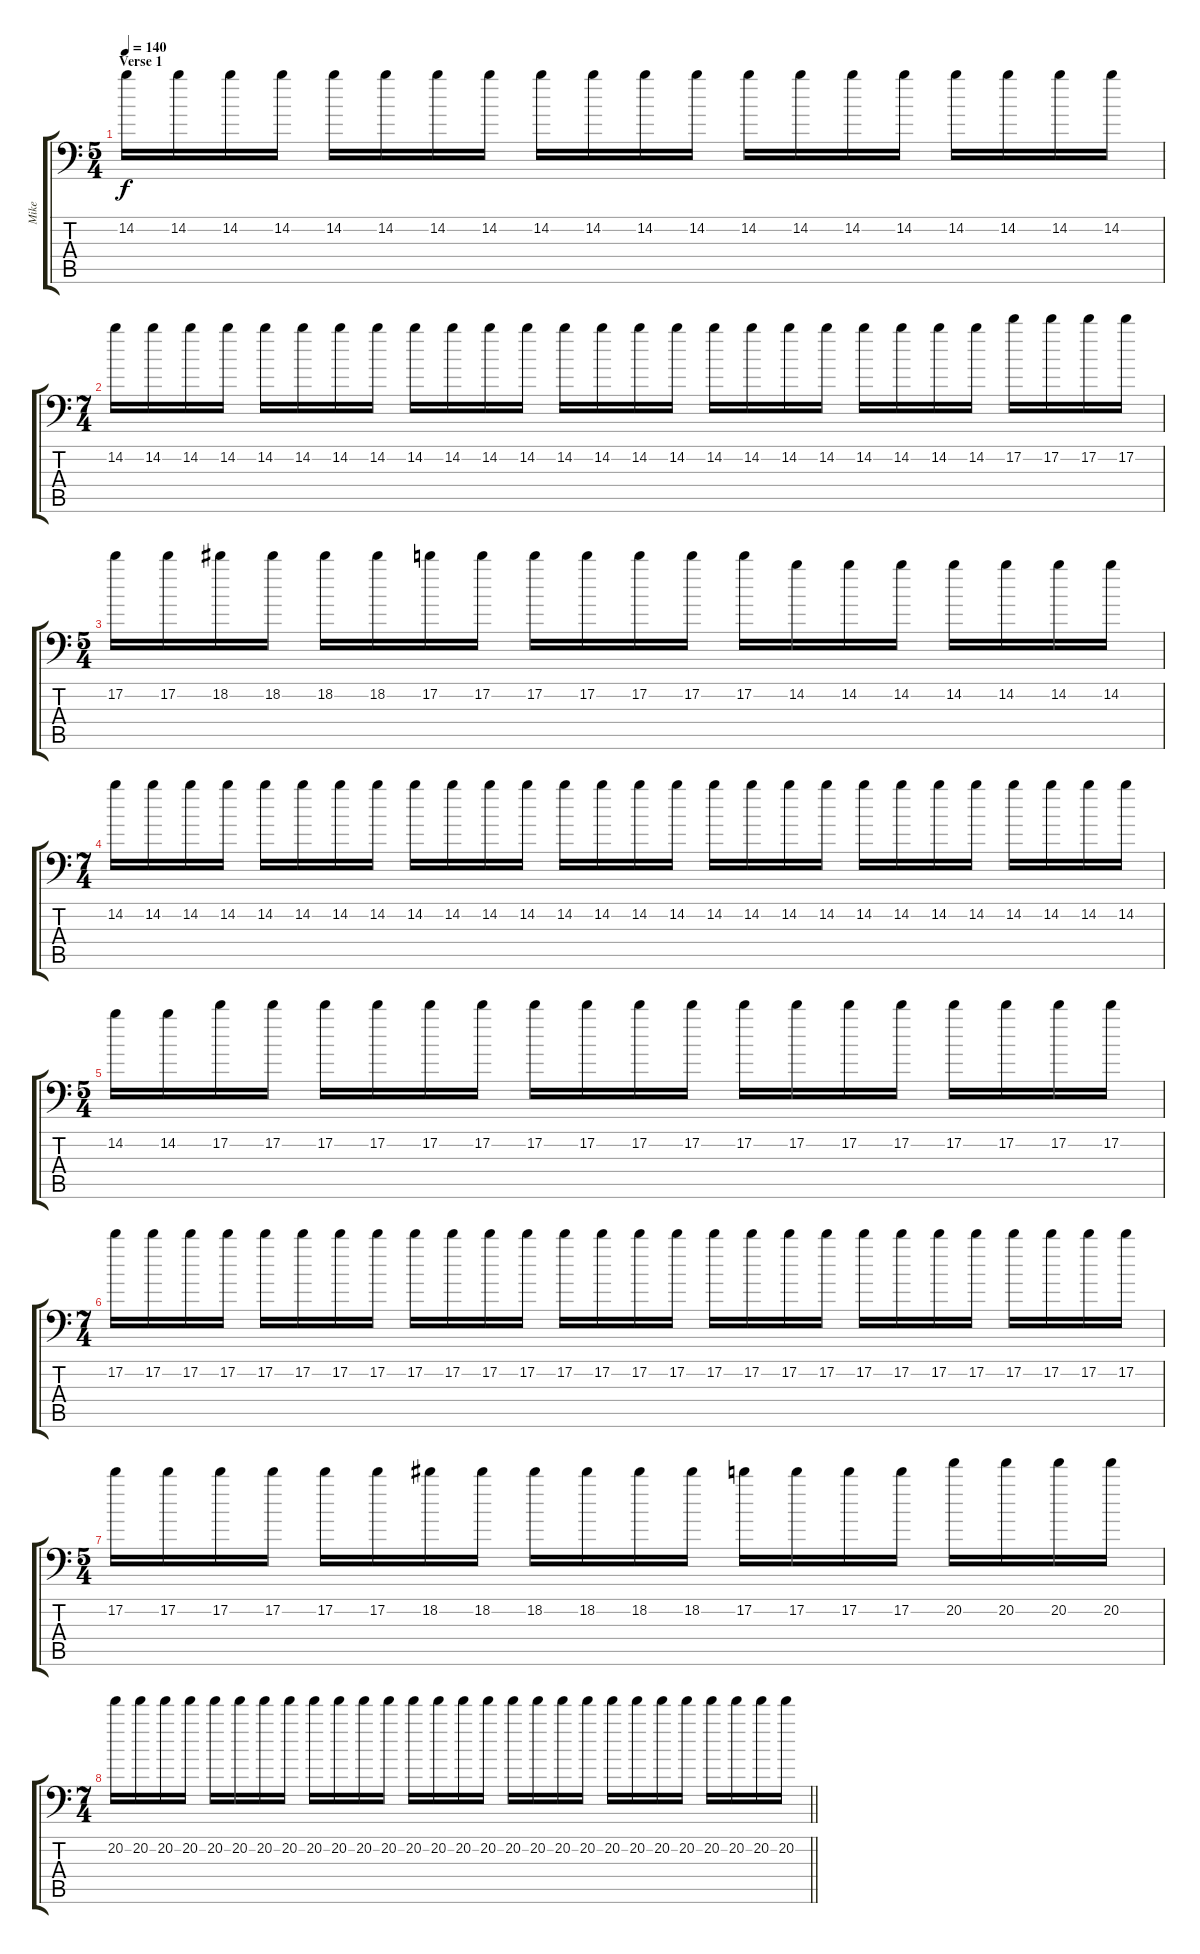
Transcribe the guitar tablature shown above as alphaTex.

\track ("Mike" "Mike") {instrument overdrivenguitar}
\staff {score tabs}
\tuning (D4 A3 F3 C3 G2 G1) {hide}
\ts (5 4)
\section ("" "Verse 1")
\tempo 140
\clef f4
\ks c
14.2.16{dy f} 14.2.16 14.2.16 14.2.16 14.2.16 14.2.16 14.2.16 14.2.16 14.2.16 14.2.16 14.2.16 14.2.16 14.2.16 14.2.16 14.2.16 14.2.16 14.2.16 14.2.16 14.2.16 14.2.16 |
\ts (7 4)
14.2.16 14.2.16 14.2.16 14.2.16 14.2.16 14.2.16 14.2.16 14.2.16 14.2.16 14.2.16 14.2.16 14.2.16 14.2.16 14.2.16 14.2.16 14.2.16 14.2.16 14.2.16 14.2.16 14.2.16 14.2.16 14.2.16 14.2.16 14.2.16 17.2.16 17.2.16 17.2.16 17.2.16 |
\ts (5 4)
17.2.16 17.2.16 18.2.16 18.2.16 18.2.16 18.2.16 17.2.16 17.2.16 17.2.16 17.2.16 17.2.16 17.2.16 17.2.16 14.2.16 14.2.16 14.2.16 14.2.16 14.2.16 14.2.16 14.2.16 |
\ts (7 4)
14.2.16 14.2.16 14.2.16 14.2.16 14.2.16 14.2.16 14.2.16 14.2.16 14.2.16 14.2.16 14.2.16 14.2.16 14.2.16 14.2.16 14.2.16 14.2.16 14.2.16 14.2.16 14.2.16 14.2.16 14.2.16 14.2.16 14.2.16 14.2.16 14.2.16 14.2.16 14.2.16 14.2.16 |
\ts (5 4)
14.2.16 14.2.16 17.2.16 17.2.16 17.2.16 17.2.16 17.2.16 17.2.16 17.2.16 17.2.16 17.2.16 17.2.16 17.2.16 17.2.16 17.2.16 17.2.16 17.2.16 17.2.16 17.2.16 17.2.16 |
\ts (7 4)
17.2.16 17.2.16 17.2.16 17.2.16 17.2.16 17.2.16 17.2.16 17.2.16 17.2.16 17.2.16 17.2.16 17.2.16 17.2.16 17.2.16 17.2.16 17.2.16 17.2.16 17.2.16 17.2.16 17.2.16 17.2.16 17.2.16 17.2.16 17.2.16 17.2.16 17.2.16 17.2.16 17.2.16 |
\ts (5 4)
17.2.16 17.2.16 17.2.16 17.2.16 17.2.16 17.2.16 18.2.16 18.2.16 18.2.16 18.2.16 18.2.16 18.2.16 17.2.16 17.2.16 17.2.16 17.2.16 20.2.16 20.2.16 20.2.16 20.2.16 |
\ts (7 4)
\barLineRight lightlight
20.2.16 20.2.16 20.2.16 20.2.16 20.2.16 20.2.16 20.2.16 20.2.16 20.2.16 20.2.16 20.2.16 20.2.16 20.2.16 20.2.16 20.2.16 20.2.16 20.2.16 20.2.16 20.2.16 20.2.16 20.2.16 20.2.16 20.2.16 20.2.16 20.2.16 20.2.16 20.2.16 20.2.16
